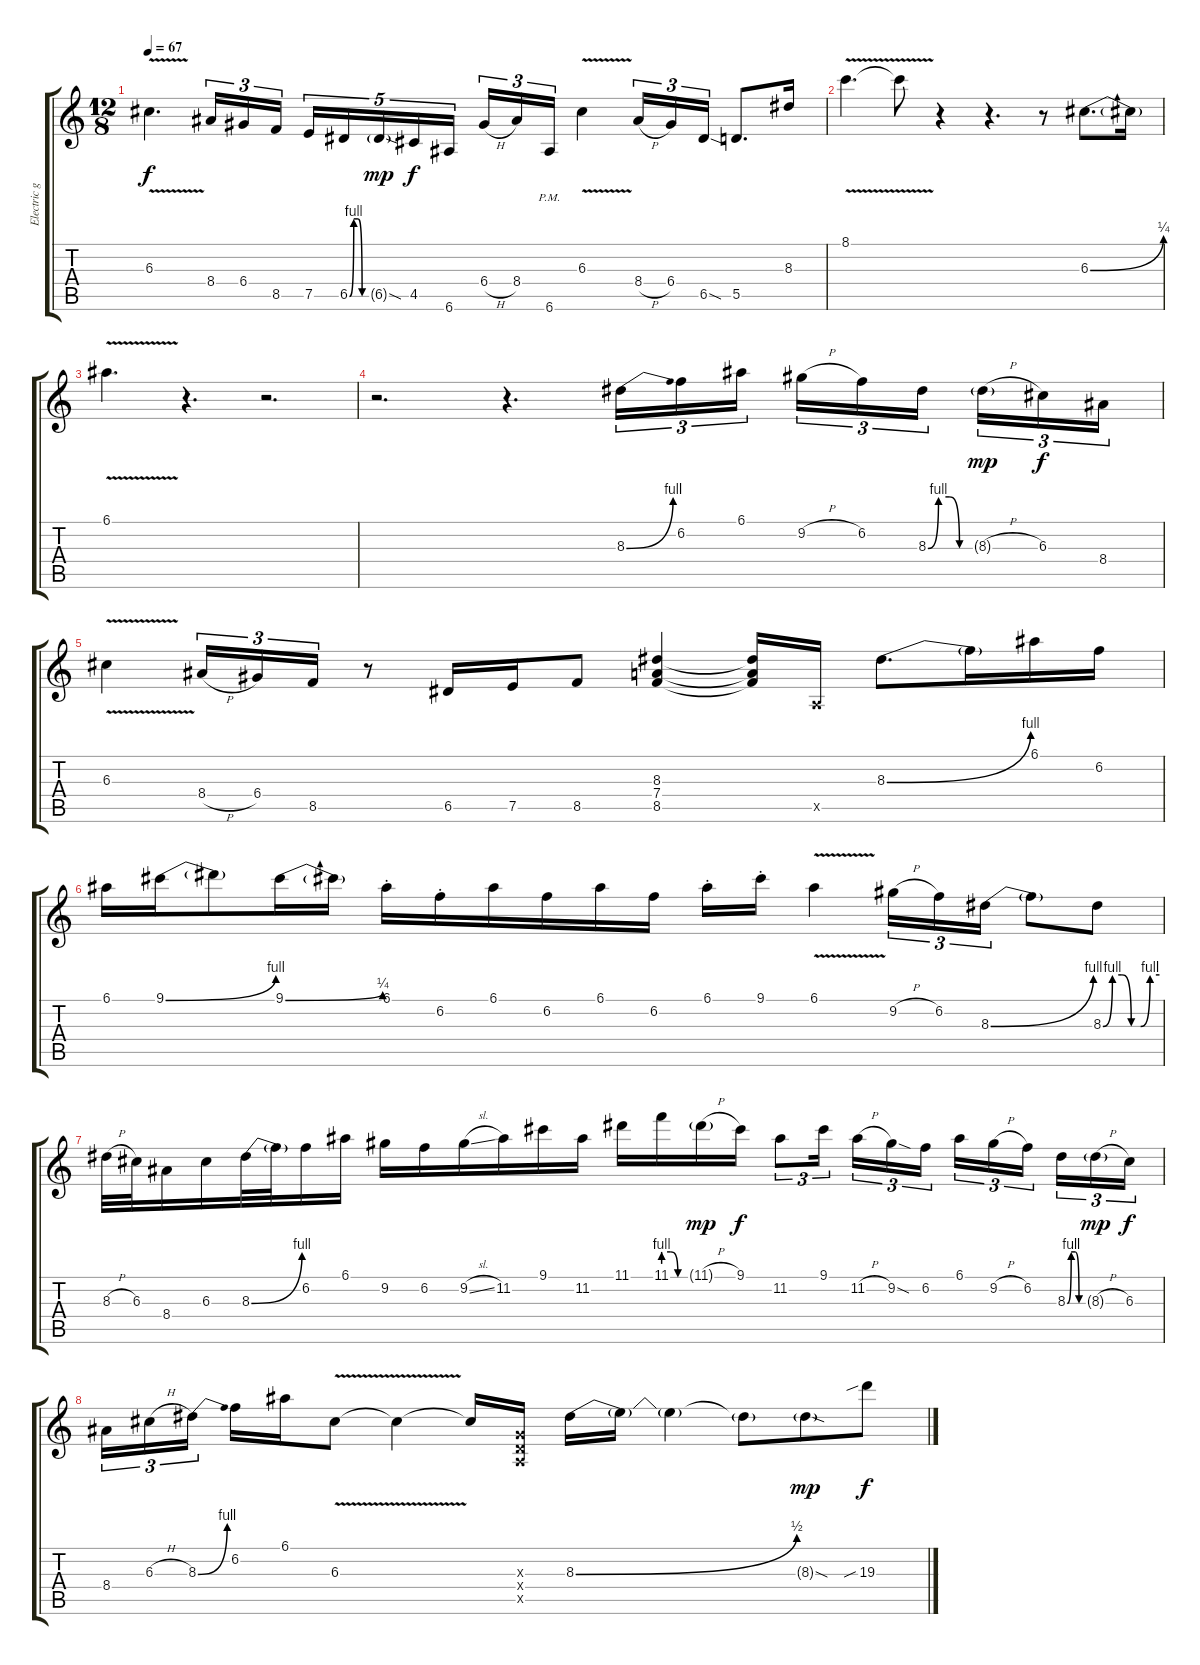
\track ("Electric guitar" "Electric g") {instrument electricguitarclean}
\staff {score tabs}
\tuning (E4 B3 G3 D3 A2 E2) {hide}
\ts (12 8)
\tempo 67
\clef g2
\ks c
6.3{v}.4{d dy f} 8.4.16{tu (3 2)} 6.4.16{tu (3 2)} 8.5.16{tu (3 2) beam splitsecondary} 7.5.16{tu (5 4)} 6.5{be (custom 0 0 15 4 30 4 45 0 60 0)}.16{tu (5 4)} 6.5{sod g}.16{tu (5 4) dy mp} 4.5.16{tu (5 4) dy f} 6.6.16{tu (5 4)} 6.4{h}.16{tu (3 2)} 8.4.16{tu (3 2)} 6.6{pm}.16{tu (3 2)} 6.3{v}.4 8.4{h}.16{tu (3 2)} 6.4.16{tu (3 2)} 6.5{sod}.16{tu (3 2)} 5.5.8{d} 8.3.16 |
8.1{v}.4{d} 8.1{t}.8 r.4 r.4{d} r.8 6.3{be (bend 0 0 60 1)}.8{d} 6.3{t}.16 |
6.1{v}.4{d} r.4{d} r.2{d} |
r.2{d} r.4{d} 8.3{be (bend 0 0 60 4)}.16{tu (3 2) instrument distortionguitar} 6.2.16{tu (3 2)} 6.1.16{tu (3 2) beam splitsecondary} 9.2{h}.16{tu (3 2)} 6.2.16{tu (3 2)} 8.3{be (custom 0 0 15 4 30 4 45 0 60 0)}.16{tu (3 2) beam splitsecondary} 8.3{h g}.16{tu (3 2) dy mp} 6.3.16{tu (3 2) dy f} 8.4.16{tu (3 2)} |
6.3{v}.4 8.4{h}.16{tu (3 2)} 6.4.16{tu (3 2)} 8.5.16{tu (3 2)} r.8 6.5.16 7.5.16 8.5.8 (8.3 7.4 8.5).4 (8.3{t} 7.4{t} 8.5{t}).16 0.5{x}.16 8.3{be (bend 0 0 60 4)}.8{d} 8.3{t}.16 6.1.16 6.2.16 |
6.1.16 9.1{be (bend 0 0 60 4)}.16 9.1{t}.8 9.1{be (bend 0 0 60 1)}.16 9.1{t}.16 6.1{st}.16 6.2{st}.16 6.1.16 6.2.16 6.1.16 6.2.16 6.1{st}.16 9.1{st}.16 6.1{v}.4 9.2{h}.16{tu (3 2)} 6.2.16{tu (3 2)} 8.3{be (bend 0 0 60 4)}.16{tu (3 2)} 8.3{t}.8 8.3{be (custom 0 0 10 4 20 4 30 0 40 0 50 4 60 4)}.8 |
8.3{h}.32 6.3.32 8.4.16 6.3.16 8.3{be (bend 0 0 60 4)}.32 8.3{t}.32 6.2.16 6.1.16 9.2.16 6.2.16 9.2{sl}.16 11.2.16 9.1.16 11.2.16 11.1.16 11.1{be (custom 0 4 20 4 40 0 60 0)}.16 11.1{h g}.16{dy mp} 9.1.16{dy f} 11.2.8{tu (3 2)} 9.1.16{tu (3 2)} 11.2{h}.16{tu (3 2)} 9.2{sod}.16{tu (3 2)} 6.2.16{tu (3 2) beam splitsecondary} 6.1.16{tu (3 2)} 9.2{h}.16{tu (3 2)} 6.2.16{tu (3 2) beam splitsecondary} 8.3{be (custom 0 0 15 4 30 4 45 0 60 0)}.16{tu (3 2)} 8.3{h g}.16{tu (3 2) dy mp} 6.3.16{tu (3 2) dy f} |
8.4.16{tu (3 2)} 6.3{h}.16{tu (3 2)} 8.3{be (bend 0 0 60 4)}.16{tu (3 2) beam splitsecondary} 6.2.16 6.1.16 6.3{v}.8 6.3{t}.4 6.3{t}.16 (0.3{x} 0.4{x} 0.5{x}).16 8.3{be (bend 0 0 60 2)}.16 8.3{t}.16 8.3{t}.4 8.3{t}.8 8.3{sod g}.8{dy mp} 19.3{sib}.8{dy f}
